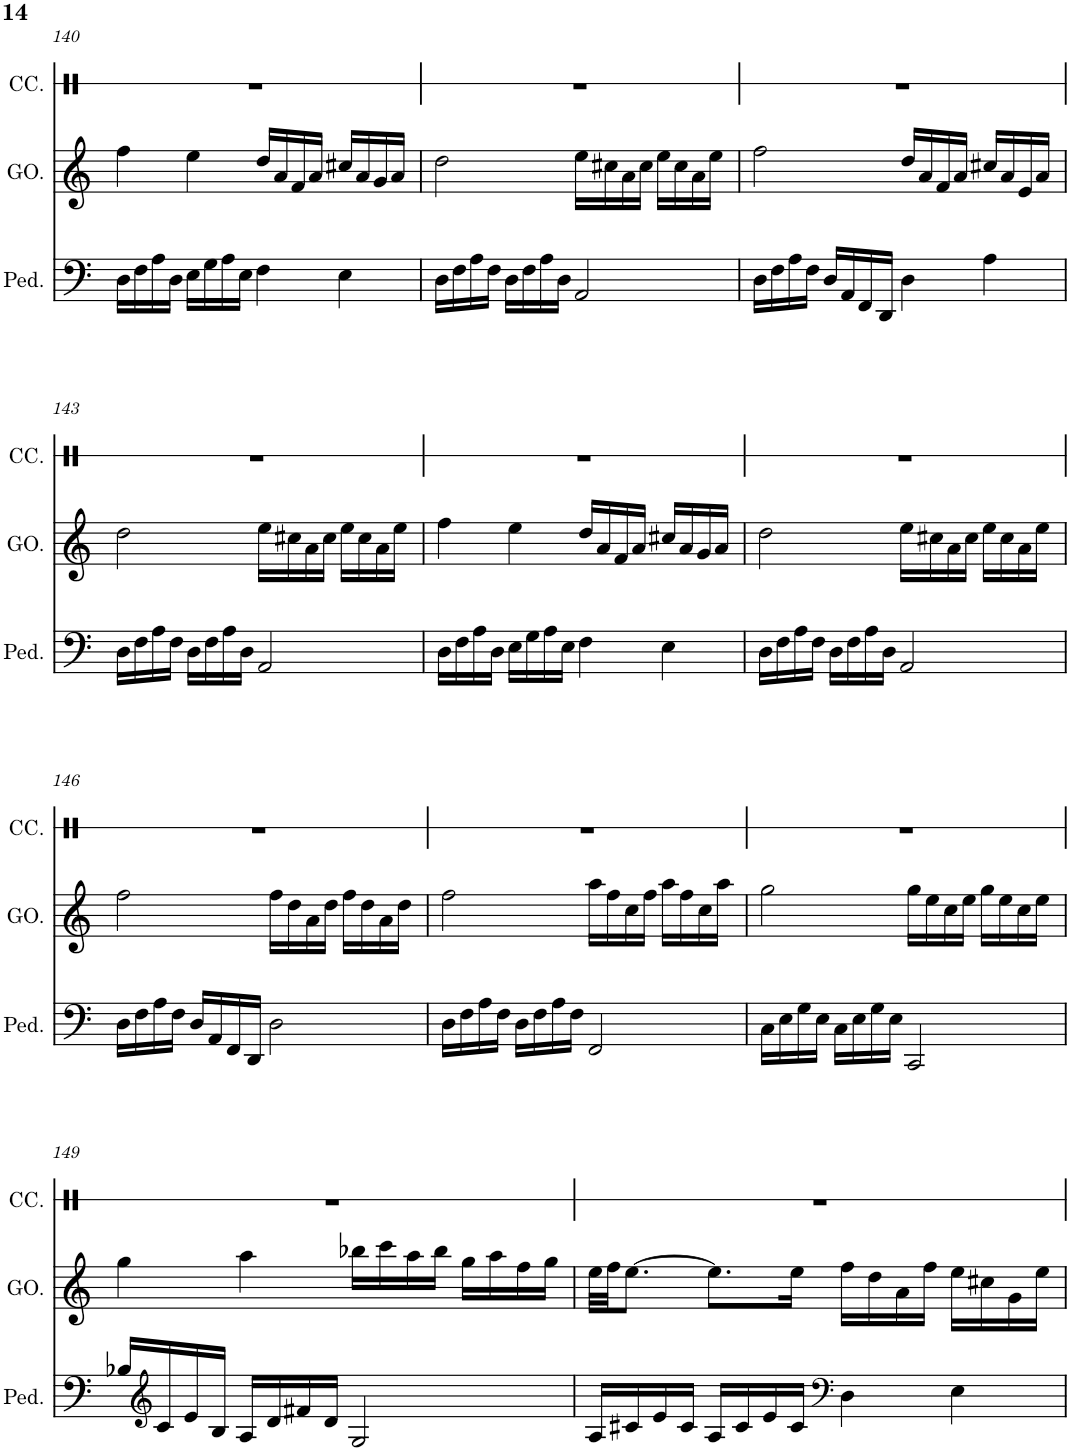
**kern	**kern	**kern
*part3	*part2	*part1
*staff3	*staff2	*staff1
*I"Pédale - Ch2	*I"Grand Orgue - Ch1	*I"ControlsChange - Ch16
*	*I'GO.	*I'CC.
!!LO:PB:g=z
*clefF4	*clefG2	*clefX
*k[]	*k[]	*k[]
*M4/4	*M4/4	*M4/4
=140	=140	=140
16D\LL	4ff\	1r
16F\	.	.
16A\	.	.
16D\JJ	.	.
16E\LL	4ee\	.
16G\	.	.
16A\	.	.
16E\JJ	.	.
4F\	16dd/LL	.
.	16a/	.
.	16f/	.
.	16a/JJ	.
4E\	16cc#X/LL	.
.	16a/	.
.	16g/	.
.	16a/JJ	.
=141	=141	=141
16D\LL	2dd\	1r
16F\	.	.
16A\	.	.
16F\JJ	.	.
16D\LL	.	.
16F\	.	.
16A\	.	.
16D\JJ	.	.
2AA/	16ee\LL	.
.	16cc#X\	.
.	16a\	.
.	16cc#\JJ	.
.	16ee\LL	.
.	16cc#\	.
.	16a\	.
.	16ee\JJ	.
=142	=142	=142
16D\LL	2ff\	1r
16F\	.	.
16A\	.	.
16F\JJ	.	.
16D/LL	.	.
16AA/	.	.
16FF/	.	.
16DD/JJ	.	.
4D\	16dd/LL	.
.	16a/	.
.	16f/	.
.	16a/JJ	.
4A\	16cc#X/LL	.
.	16a/	.
.	16e/	.
.	16a/JJ	.
!!LO:LB:g=z
=143	=143	=143
16D\LL	2dd\	1r
16F\	.	.
16A\	.	.
16F\JJ	.	.
16D\LL	.	.
16F\	.	.
16A\	.	.
16D\JJ	.	.
2AA/	16ee\LL	.
.	16cc#X\	.
.	16a\	.
.	16cc#\JJ	.
.	16ee\LL	.
.	16cc#\	.
.	16a\	.
.	16ee\JJ	.
=144	=144	=144
16D\LL	4ff\	1r
16F\	.	.
16A\	.	.
16D\JJ	.	.
16E\LL	4ee\	.
16G\	.	.
16A\	.	.
16E\JJ	.	.
4F\	16dd/LL	.
.	16a/	.
.	16f/	.
.	16a/JJ	.
4E\	16cc#X/LL	.
.	16a/	.
.	16g/	.
.	16a/JJ	.
=145	=145	=145
16D\LL	2dd\	1r
16F\	.	.
16A\	.	.
16F\JJ	.	.
16D\LL	.	.
16F\	.	.
16A\	.	.
16D\JJ	.	.
2AA/	16ee\LL	.
.	16cc#X\	.
.	16a\	.
.	16cc#\JJ	.
.	16ee\LL	.
.	16cc#\	.
.	16a\	.
.	16ee\JJ	.
!!LO:LB:g=z
=146	=146	=146
16D\LL	2ff\	1r
16F\	.	.
16A\	.	.
16F\JJ	.	.
16D/LL	.	.
16AA/	.	.
16FF/	.	.
16DD/JJ	.	.
2D\	16ff\LL	.
.	16dd\	.
.	16a\	.
.	16dd\JJ	.
.	16ff\LL	.
.	16dd\	.
.	16a\	.
.	16dd\JJ	.
=147	=147	=147
16D\LL	2ff\	1r
16F\	.	.
16A\	.	.
16F\JJ	.	.
16D\LL	.	.
16F\	.	.
16A\	.	.
16F\JJ	.	.
2FF/	16aa\LL	.
.	16ff\	.
.	16cc\	.
.	16ff\JJ	.
.	16aa\LL	.
.	16ff\	.
.	16cc\	.
.	16aa\JJ	.
=148	=148	=148
16C\LL	2gg\	1r
16E\	.	.
16G\	.	.
16E\JJ	.	.
16C\LL	.	.
16E\	.	.
16G\	.	.
16E\JJ	.	.
2CC/	16gg\LL	.
.	16ee\	.
.	16cc\	.
.	16ee\JJ	.
.	16gg\LL	.
.	16ee\	.
.	16cc\	.
.	16ee\JJ	.
!!LO:LB:g=z
=149	=149	=149
16B-X/LL	4gg\	1r
*clefG2	*	*
16c/	.	.
16e/	.	.
16B-/JJ	.	.
16A/LL	4aa\	.
16d/	.	.
16f#X/	.	.
16d/JJ	.	.
2G/	16bb-X\LL	.
.	16ccc\	.
.	16aa\	.
.	16bb-\JJ	.
.	16gg\LL	.
.	16aa\	.
.	16ff\	.
.	16gg\JJ	.
=150	=150	=150
16A/LL	32ee\LLL	1r
.	32ff\JJ	.
16c#X/	[8.ee\J	.
16e/	.	.
16c#/JJ	.	.
16A/LL	8.ee\L]	.
16c#/	.	.
16e/	.	.
16c#/JJ	16ee\Jk	.
*clefF4	*	*
4D\	16ff\LL	.
.	16dd\	.
.	16a\	.
.	16ff\JJ	.
4E\	16ee\LL	.
.	16cc#X\	.
.	16g\	.
.	16ee\JJ	.
=	=	=
*-	*-	*-
